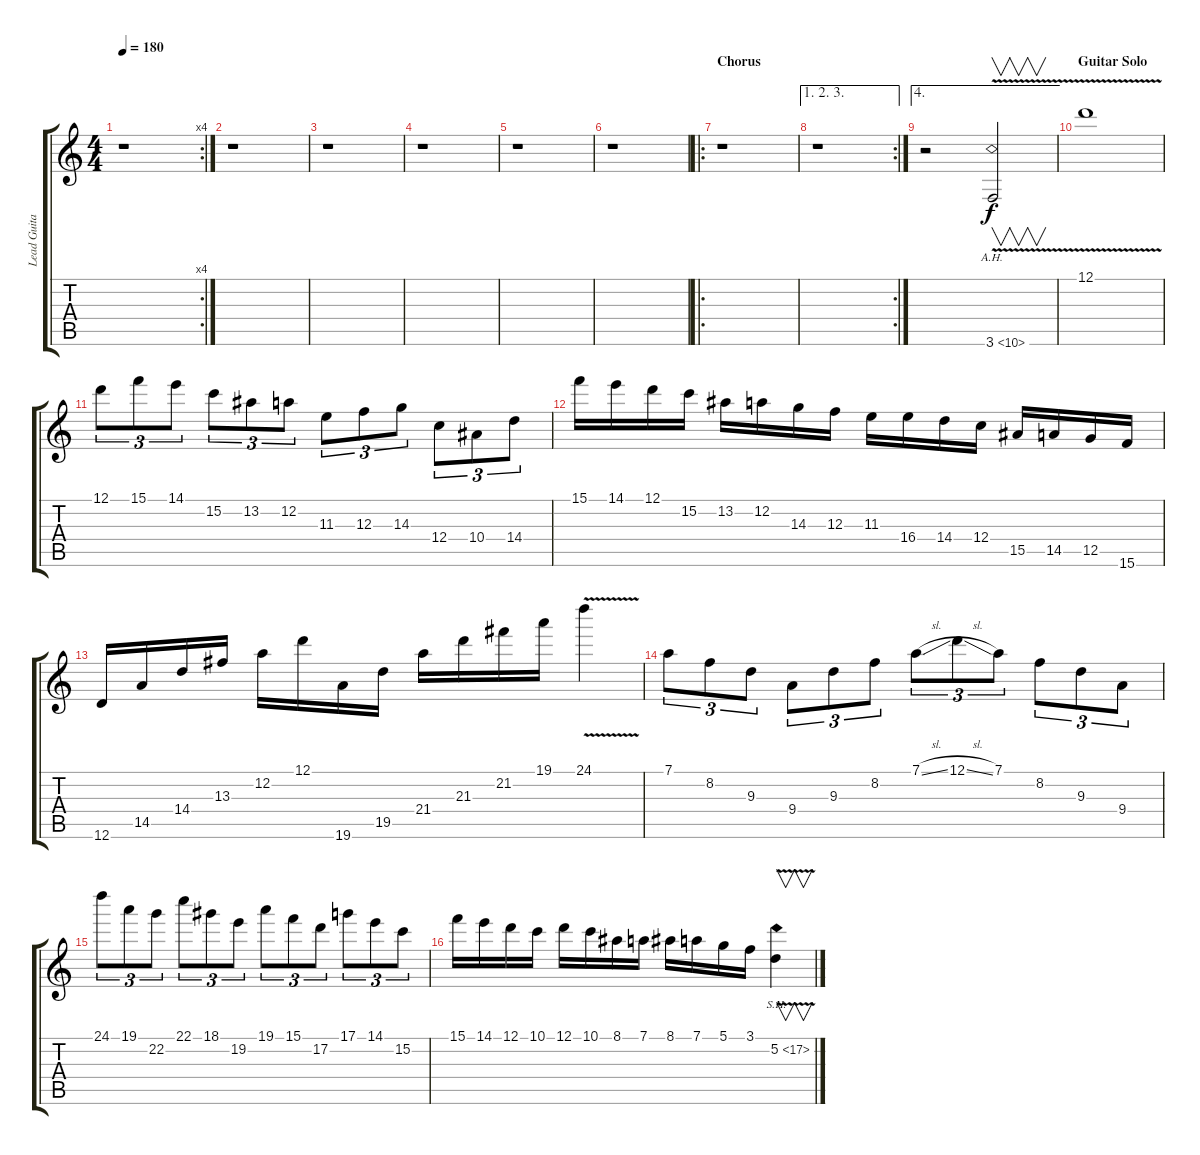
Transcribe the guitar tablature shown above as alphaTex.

\track ("Lead Guitar 1" "Lead Guita") {instrument distortionguitar}
\staff {score tabs}
\tuning (D4 A3 F3 C3 G2 D2) {hide}
\rc 4
\ts (4 4)
\tempo 180
\clef g2
\ks c
r.1{dy f} |
r.1 |
r.1 |
r.1 |
r.1 |
r.1 |
\ro
\section ("" "Chorus")
r.1 |
\ae (1 2 3)
\rc 2
r.1 |
\ae 4
r.2 3.6{ah 7 v}.2{v instrument guitarharmonics} |
\section ("" "Guitar Solo")
12.1{v}.1{instrument distortionguitar} |
12.1.8{tu (3 2)} 15.1.8{tu (3 2)} 14.1.8{tu (3 2)} 15.2.8{tu (3 2)} 13.2.8{tu (3 2)} 12.2.8{tu (3 2)} 11.3.8{tu (3 2)} 12.3.8{tu (3 2)} 14.3.8{tu (3 2)} 12.4.8{tu (3 2)} 10.4.8{tu (3 2)} 14.4.8{tu (3 2)} |
15.1.16 14.1.16 12.1.16 15.2.16 13.2.16 12.2.16 14.3.16 12.3.16 11.3.16 16.4.16 14.4.16 12.4.16 15.5.16 14.5.16 12.5.16 15.6.16 |
12.6.16 14.5.16 14.4.16 13.3.16 12.2.16 12.1.16 19.6.16 19.5.16 21.4.16 21.3.16 21.2.16 19.1.16 24.1{v}.4 |
7.1.8{tu (3 2)} 8.2.8{tu (3 2)} 9.3.8{tu (3 2)} 9.4.8{tu (3 2)} 9.3.8{tu (3 2)} 8.2.8{tu (3 2)} 7.1{sl}.8{tu (3 2)} 12.1{sl}.8{tu (3 2)} 7.1.8{tu (3 2)} 8.2.8{tu (3 2)} 9.3.8{tu (3 2)} 9.4.8{tu (3 2)} |
24.1.8{tu (3 2)} 19.1.8{tu (3 2)} 22.2.8{tu (3 2)} 22.1.8{tu (3 2)} 18.1.8{tu (3 2)} 19.2.8{tu (3 2)} 19.1.8{tu (3 2)} 15.1.8{tu (3 2)} 17.2.8{tu (3 2)} 17.1.8{tu (3 2)} 14.1.8{tu (3 2)} 15.2.8{tu (3 2)} |
15.1.16 14.1.16 12.1.16 10.1.16 12.1.16 10.1.16 8.1.16 7.1.16 8.1.16 7.1.16 5.1.16 3.1.16 5.2{sh 12 v}.4{v instrument guitarharmonics}
